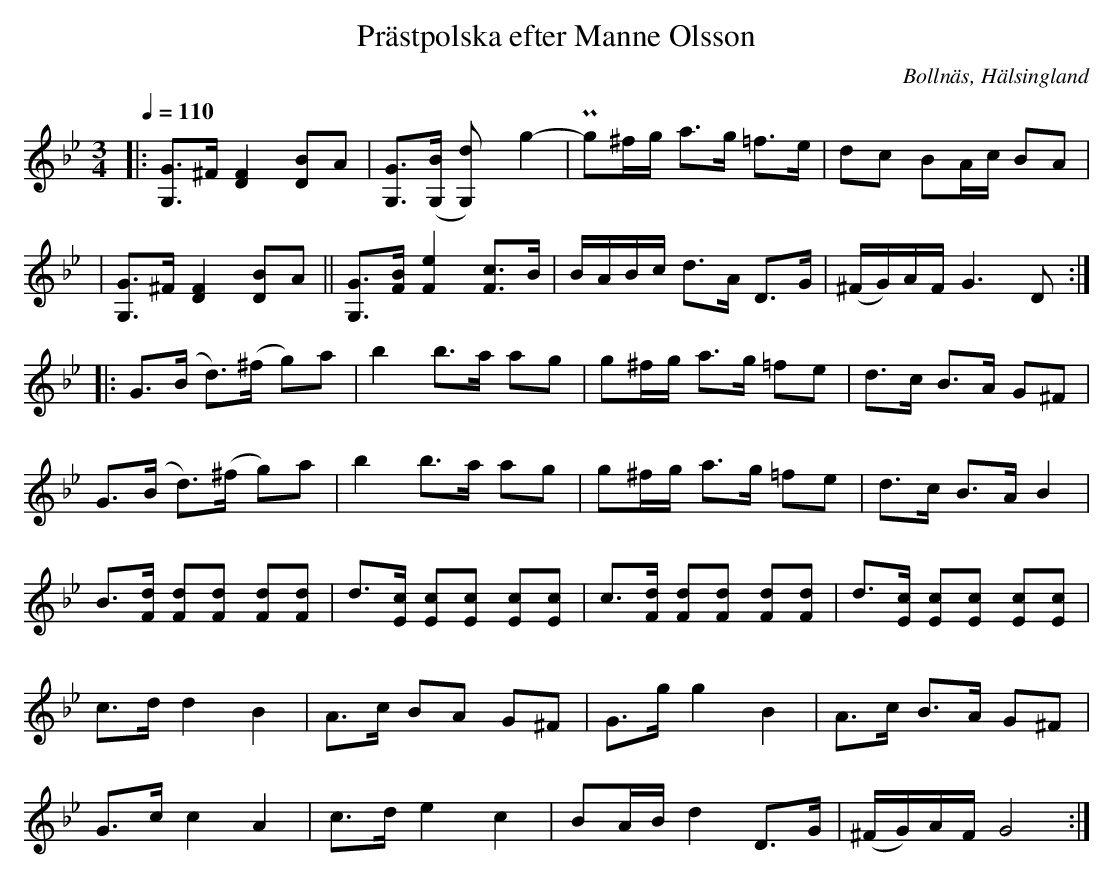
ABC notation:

X:1
T:Prästpolska efter Manne Olsson
O:Bollnäs, Hälsingland
M:3/4
L:1/8
Q:1/4=110
K:Gm
|:[G G,]>^F [F2 D2] [D B]A| [G G,]>([B G,]   [d2 G,])      g2-       | Pg^f/g/ a>g =f>e | dc   BA/c/ BA  |
|[G G,]>^F [F2 D2] [D B]A|| [G G,]>[F B]     [F2 e2]       [F c]>B|B/A/B/c/  d>A D>G  | (^F/G/)A/F/ G3 D  ::
G>(B   d>)(^f   g)a        | b2     b>a      ag         | g^f/g/ a>g =fe | d>c         B>A G^F  |
G>(B   d>)(^f   g)a        | b2     b>a      ag         | g^f/g/ a>g =fe | d>c         B>A B2   |
B>[Fd] [Fd][Fd] [Fd][Fd] | d>[Ec] [Ec][Ec] [Ec][Ec] | \
c>[Fd] [Fd][Fd] [Fd][Fd] | d>[Ec] [Ec][Ec] [Ec][Ec] |
c>d    d2       B2           | A>c    BA       G^F       | G>g    g2 B2     | A>c         B>A G^F  |
G>c    c2       A2           | c>d    e2       c2        | BA/B/  d2 D>G   | (^F/G/)A/F/ G4      :|
